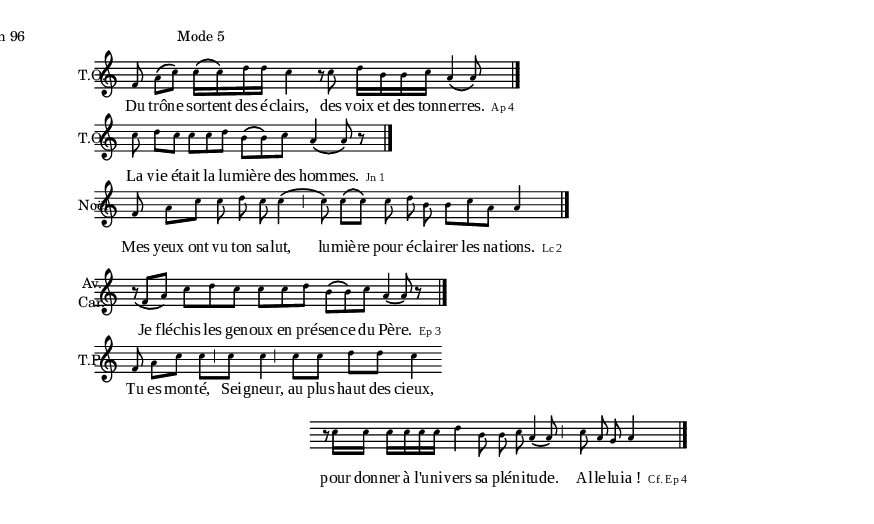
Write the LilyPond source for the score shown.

\version "2.14.0"
 \include "definitions.ly"
 \markup { \hspace #-10 \fill-line { "Psalm 96" "Mode 5" \null \null } }
\noPageBreak


\relative a' { 
	\new Staff {
		\cadenzaOn
		\set Staff.instrumentName = \markup{ \center-column { T.O. } }
	 f8
		a[\( c\)]
		c16[\( c\) d d]
		c4 \pespace 
		\espace
		r8 c
		d16[ b b c]
		\times 2/3 { a4\( a8\) }
		\endBar
	}
	\addlyrics {
		Du trô -- ne sor -- tent des é -- clairs, des voix et des ton -- ner -- res.
		\markup { \citation #"Ap 4" } 
	}
}
\relative a' { 
	\new Staff {
		\cadenzaOn
		\set Staff.instrumentName = \markup{ \center-column { T.O. } }
		c8
		d8[ c]
		\times 2/3 { c8[ c d] }
		\times 2/3 { b8[\( b\) c] }
		a4\( a8\) r8
		
		\endBar
	}
	\addlyrics {
		La vie ét -- ait la lu -- miè -- re des hom -- mes.
		\markup { \citation #"Jn 1" } 
	}
}

\relative a' { 
	\new Staff {
		\cadenzaOn
		\set Staff.instrumentName = \markup{ \center-column { Noël } }
		f8
		a[ c]
		\times 2/3 { c d c }
		\times 2/3 { c4\( \pespace\cesure  \pespace c8\) }
		c[\( c\)]
		\times 2/3 { c d b }
		\times 2/3 { b[ c a] }
		a4
		\endBar
	}
	\addlyrics {
		Mes yeux ont vu ton sa -- lut, lu -- miè -- re pour é -- clai -- rer les na -- tions.
		\markup { \citation #"Lc 2" } 
	}
}


\relative a' { 
	\new Staff {
		\cadenzaOn
		\set Staff.instrumentName = \markup{ \center-column { Av. Car. } }
		\times 2/3 { r8_\( f[ a]\) }
		\times 2/3 { c8[ d c] }
		\times 2/3 { c8[ c d] }
		\times 2/3 { b8[\( b\) c] }
		a4\( a8\) r8		
		\endBar
	}
	\addlyrics {
		Je flé -- chis les gen -- oux en pré -- sen -- ce du Pè -- re.
		\markup { \citation #"Ep 3" } 
	}
}
\relative a' { 
	\new Staff {
		\cadenzaOn
		\set Staff.instrumentName = \markup{ \center-column { T.P. } }
		 f8
		a[ c]
		c[ \cesure \pespace c]
		c4
		\cesure\pespace
		c8[ c]
		d[ d]
		c4
		\espace \indentLine
		r8 c16[ c]
		c[ c c c]
		d4
		\times 2/3 { b8 b c }
		a4\( a8\) \cesure\pespace
		\times 2/3 { c8 a g}
		 a4
		\endBar
	}
	\addlyrics {
		Tu es mon -- té, Sei -- gneur, au plus haut des cieux, pour don -- ner à l'u -- ni -- vers sa plé -- ni -- tu -- de. " Al" -- le -- lu -- "ia !" 
		\markup { \citation #"Cf. Ep 4" } 
	}
}
